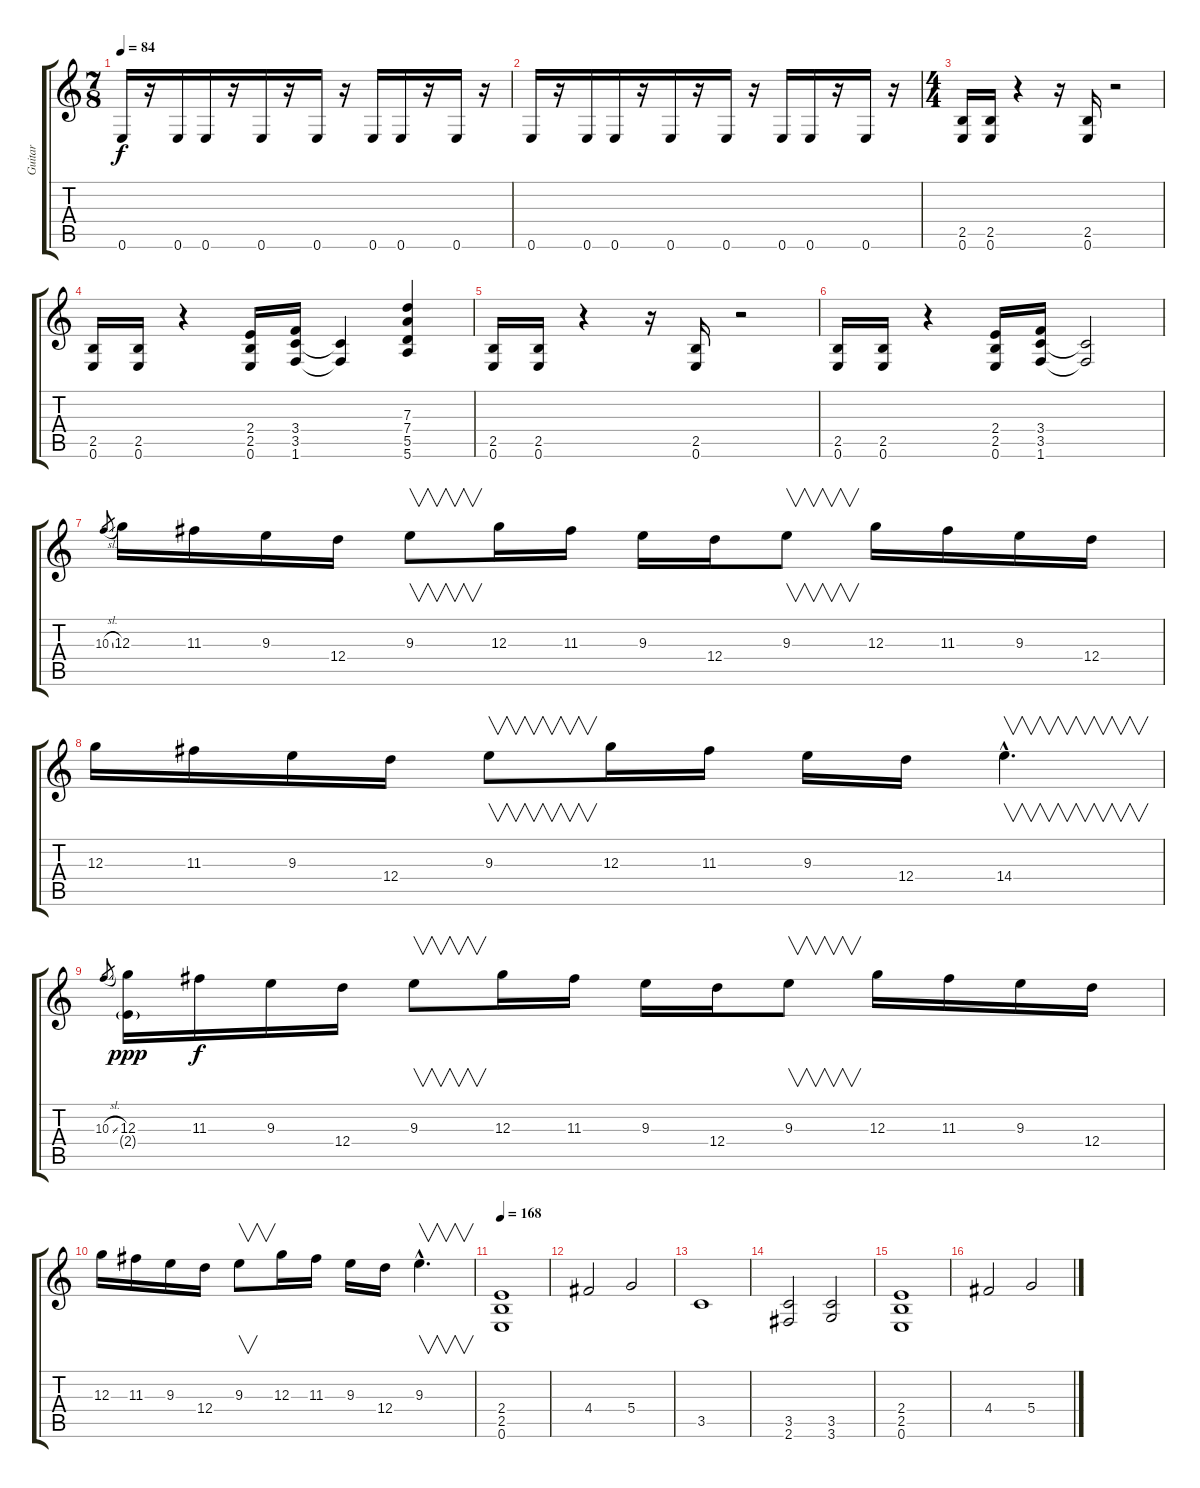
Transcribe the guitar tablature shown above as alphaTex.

\track ("Guitar" "Guitar") {instrument distortionguitar}
\staff {score tabs}
\tuning (E4 B3 G3 D3 A2 E2) {hide}
\ts (7 8)
\tempo 84
\clef g2
\ks c
0.6.16{dy f} r.16 0.6.16 0.6.16 r.16 0.6.16 r.16 0.6.16 r.16 0.6.16 0.6.16 r.16 0.6.16 r.16 |
0.6.16 r.16 0.6.16 0.6.16 r.16 0.6.16 r.16 0.6.16 r.16 0.6.16 0.6.16 r.16 0.6.16 r.16 |
\ts (4 4)
(2.5 0.6).16 (2.5 0.6).16 r.4 r.16 (2.5 0.6).16 r.2 |
(2.5 0.6).16 (2.5 0.6).16 r.4 (2.4 2.5 0.6).16 (3.4 3.5 1.6).16 (3.5{t} 1.6{t}).4 (7.3 7.4 5.5 5.6).4 |
(2.5 0.6).16 (2.5 0.6).16 r.4 r.16 (2.5 0.6).16 r.2 |
(2.5 0.6).16 (2.5 0.6).16 r.4 (2.4 2.5 0.6).16 (3.4 3.5 1.6).16 (3.5{t} 1.6{t}).2 |
10.3{sl}.8{gr} 12.3.16 11.3.16 9.3.16 12.4.16 9.3.8{v} 12.3.16 11.3.16 9.3.16 12.4.16 9.3.8{v} 12.3.16 11.3.16 9.3.16 12.4.16 |
12.3.16 11.3.16 9.3.16 12.4.16 9.3.8{v} 12.3.16 11.3.16 9.3.16 12.4.16 14.4{hac}.4{v d} |
10.3{sl}.8{gr} (12.3 2.4{g}).16{dy ppp} 11.3.16{dy f} 9.3.16 12.4.16 9.3.8{v} 12.3.16 11.3.16 9.3.16 12.4.16 9.3.8{v} 12.3.16 11.3.16 9.3.16 12.4.16 |
12.3.16 11.3.16 9.3.16 12.4.16 9.3.8{v} 12.3.16 11.3.16 9.3.16 12.4.16 9.3{hac}.4{v d} |
\tempo 168
(2.4 2.5 0.6).1 |
4.4.2 5.4.2 |
3.5.1 |
(3.5 2.6).2 (3.5 3.6).2 |
(2.4 2.5 0.6).1 |
4.4.2 5.4.2
